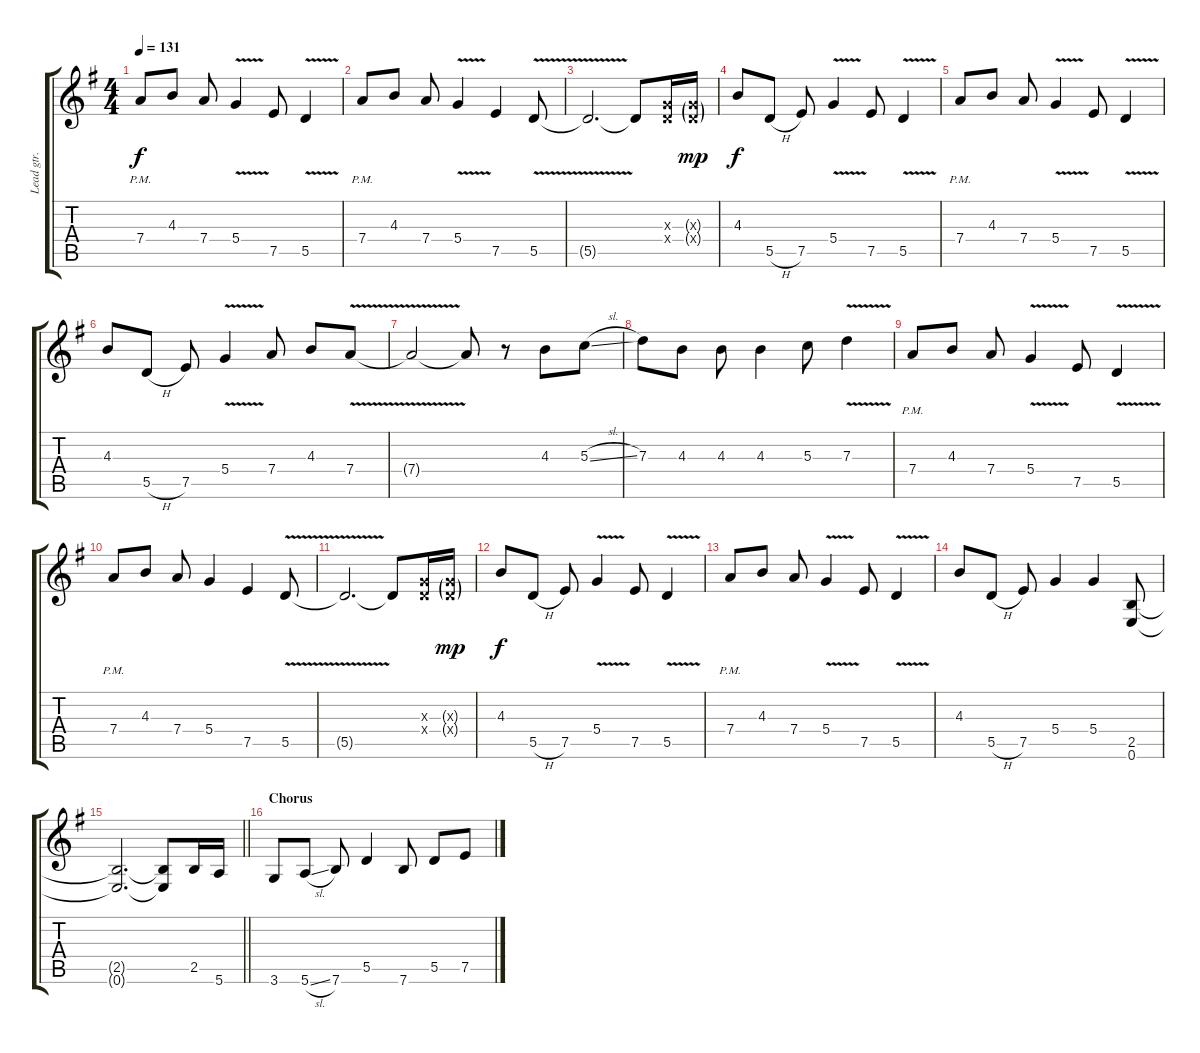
\track ("Lead gtr. I" "Lead gtr. ") {instrument overdrivenguitar}
\staff {score tabs}
\tuning (E4 B3 G3 D3 A2 E2) {hide}
\ts (4 4)
\tempo 131
\clef g2
\ks g
7.4{pm}.8{dy f} 4.3.8 7.4.8 5.4{v}.4 7.5.8 5.5{v}.4 |
7.4{pm}.8 4.3.8 7.4.8 5.4{v}.4 7.5.4 5.5{v}.8 |
5.5{t}.2{d} 5.5{t}.8 (0.3{x} 0.4{x}).16 (0.3{g x} 0.4{g x}).16{dy mp} |
4.3.8{dy f} 5.5{h}.8 7.5.8 5.4{v}.4 7.5.8 5.5{v}.4 |
7.4{pm}.8 4.3.8 7.4.8 5.4{v}.4 7.5.8 5.5{v}.4 |
4.3.8 5.5{h}.8 7.5.8 5.4{v}.4 7.4.8 4.3.8 7.4{v}.8 |
7.4{t}.2 7.4{t}.8 r.8 4.3.8 5.3{sl}.8 |
7.3.8 4.3.8 4.3.8 4.3.4 5.3.8 7.3{v}.4 |
7.4{pm}.8 4.3.8 7.4.8 5.4{v}.4 7.5.8 5.5{v}.4 |
7.4{pm}.8 4.3.8 7.4.8 5.4.4 7.5.4 5.5{v}.8 |
5.5{t}.2{d} 5.5{t}.8 (0.3{x} 0.4{x}).16 (0.3{g x} 0.4{g x}).16{dy mp} |
4.3.8{dy f} 5.5{h}.8 7.5.8 5.4{v}.4 7.5.8 5.5{v}.4 |
7.4{pm}.8 4.3.8 7.4.8 5.4{v}.4 7.5.8 5.5{v}.4 |
4.3.8 5.5{h}.8 7.5.8 5.4.4 5.4.4 (2.5 0.6).8 |
\barLineRight lightlight
(2.5{t} 0.6{t}).2{d} (2.5{t} 0.6{t}).8 2.5.16 5.6.16 |
\section ("" "Chorus")
3.6.8 5.6{sl}.8 7.6.8 5.5.4 7.6.8 5.5.8 7.5.8
